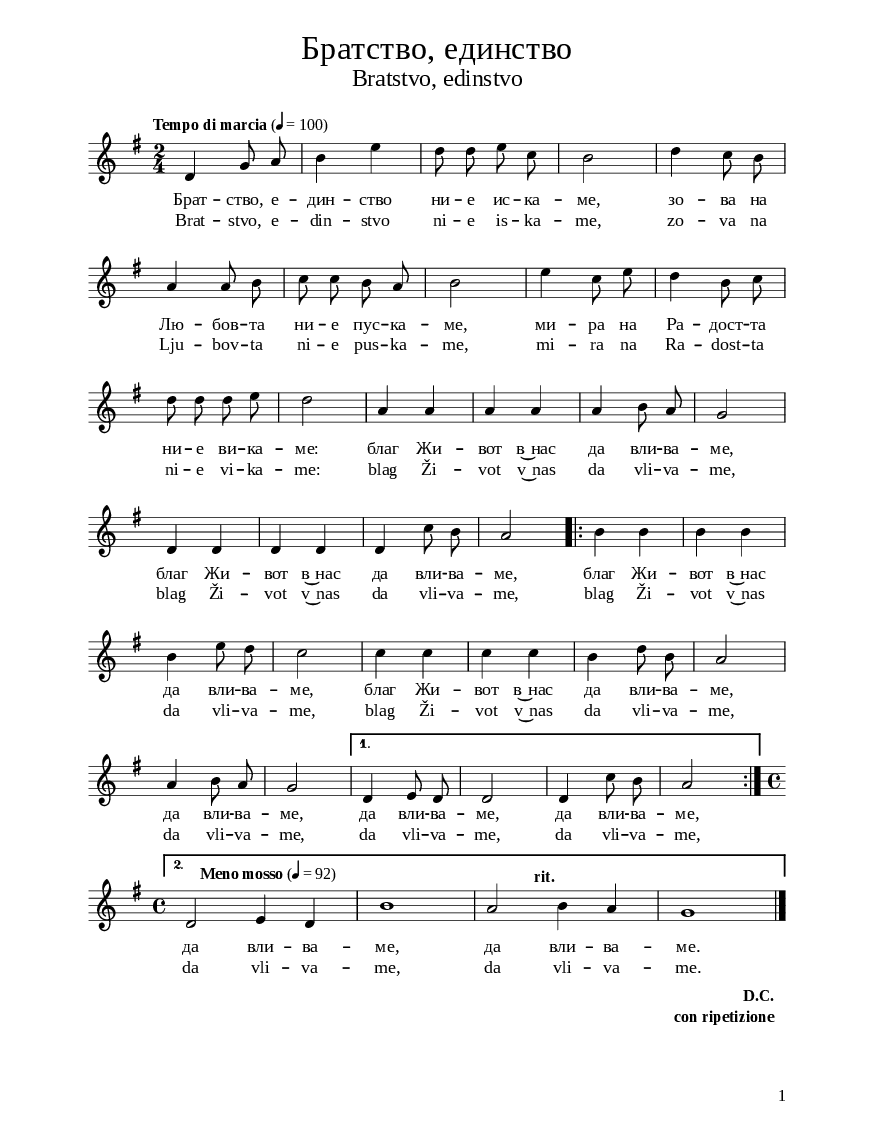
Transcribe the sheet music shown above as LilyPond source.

\version "2.24.2"

% include paper part and global functions
\include "include/globals.ily"

\bookpart {
  \label #'ref020
  \tocItem \markup "Братство, единство –  Bratstvo, edinstvo"
  \include "include/bookpart-paper.ily"
  \score {
    \include "include/score-layout.ily"

    \new Voice \absolute {
      \clef treble
      \key g \major
      \time 2/4
      \tempoFunc "Tempo di marcia" 4 "100"
      \autoBeamOff

      d'4 g'8 a'8 | b'4 e''4 | d''8 d''8 e''8 c''8 | b'2| d''4 c''8 b'8 | \break
      a'4 a'8 b'8 | c''8 c''8 b'8  a'8| b'2 | e''4 c''8 e''8 | d''4 b'8 c''8 | \break
      d''8 d''8 d''8 e''8 | d''2 | a'4 a'4 | a'4 a'4 | a'4 b'8 a'8 | g'2 | \break
      d'4 d'4 | d'4 d'4 | d'4 c''8 b'8 | a'2 \repeat volta 2 {
        b'4 b'4 | b'4 b'4 | \break
        b'4 e''8 d''8 | c''2 | c''4 c''4|c''4 c''4| b'4 d''8 b'8 |a'2 |\break
        a'4 b'8 a'8 | g'2|
      }
      \alternative {
        { d'4 e'8 d'8 | d'2 | d'4 c''8 b'8| a'2 }
        {
          \time 4/4 \break
          \override Score.MetronomeMark.outside-staff-priority = #599
          \override Score.MetronomeMark.X-extent=#'(-4.5 . 0)
          \tempoFunc "Meno mosso" 4 "92"
          d'2 e'4 d'4 | b'1 | \tempo "rit." a'2 b'4 a'4 | g'1| \bar "|." \break
        }
      }
    }

    \addlyrics {
      Брат -- ство, е -- дин -- ство ни -- е ис -- ка -- ме,
      зо -- ва на Лю -- бов -- та ни -- е пус -- ка -- ме, ми -- ра на Ра -- дост -- та
      ни -- е ви -- ка -- ме: благ Жи -- вот в~нас да вли -- ва -- ме,
      благ Жи -- вот в~нас да вли -- ва -- ме, благ Жи -- вот в~нас
      да вли -- ва -- ме, благ Жи -- вот в~нас да вли -- ва -- ме,
      да вли -- ва -- ме, да вли -- ва -- ме, да вли -- ва -- ме,
      да вли -- ва -- ме, да вли -- ва -- ме.
    }

    \addlyrics {
      Brat -- stvo, e -- din -- stvo ni -- e is -- ka -- me,
      zo -- va na Lju -- bov -- ta ni -- e pus -- ka -- me, mi -- ra na Ra -- dost -- ta
      ni -- e vi -- ka -- me: blag Ži -- vot v~nas da vli -- va -- me,
      blag Ži -- vot v~nas da vli -- va -- me, blag Ži -- vot v~nas
      da vli -- va -- me, blag Ži -- vot v~nas da vli -- va -- me,
      da vli -- va -- me, da vli -- va -- me, da vli -- va -- me,
      da vli -- va -- me, da vli -- va -- me.
    }
    \header {
      title = \titleFunc " Братство, единство " "Bratstvo, edinstvo"
    }

    \midi{}

  } % score
  \markup \dc-two "D.C." "con ripetizione"

  \pageBreak

  % include foreign translation(s) of the song
  \version "2.24.2"

\markup \fill-line { \fontsize #deTitleFontSize "Brüderlichkeit, Einheit" }
\markup \null
\markup \null
\markup \fontsize #deCoupletFontSize {
  \hspace #10
  \override #`(baseline-skip . ,deCoupletBaselineSkip)
  \column {
    \line {  "   " Brüderlichkeit und Einheit wollen wir, }
    \line {   "   "den Ruf der Liebe senden wir aus, }
    \line {   "   " die Welt der Freude rufen wir, }
    \line { "   " auf dass wir das gute Leben in uns ergießen,}
    \line {   "   " auf dass wir das gute Leben in uns ergießen, }
    \line {   "   " auf dass wir das gute Leben in uns ergießen, }
    \line {   "   " auf dass wir das gute Leben in uns ergießen,  }
    \line {   "   " ergießen, ergießen, ergießen. }

  }
}


} % bookpart
